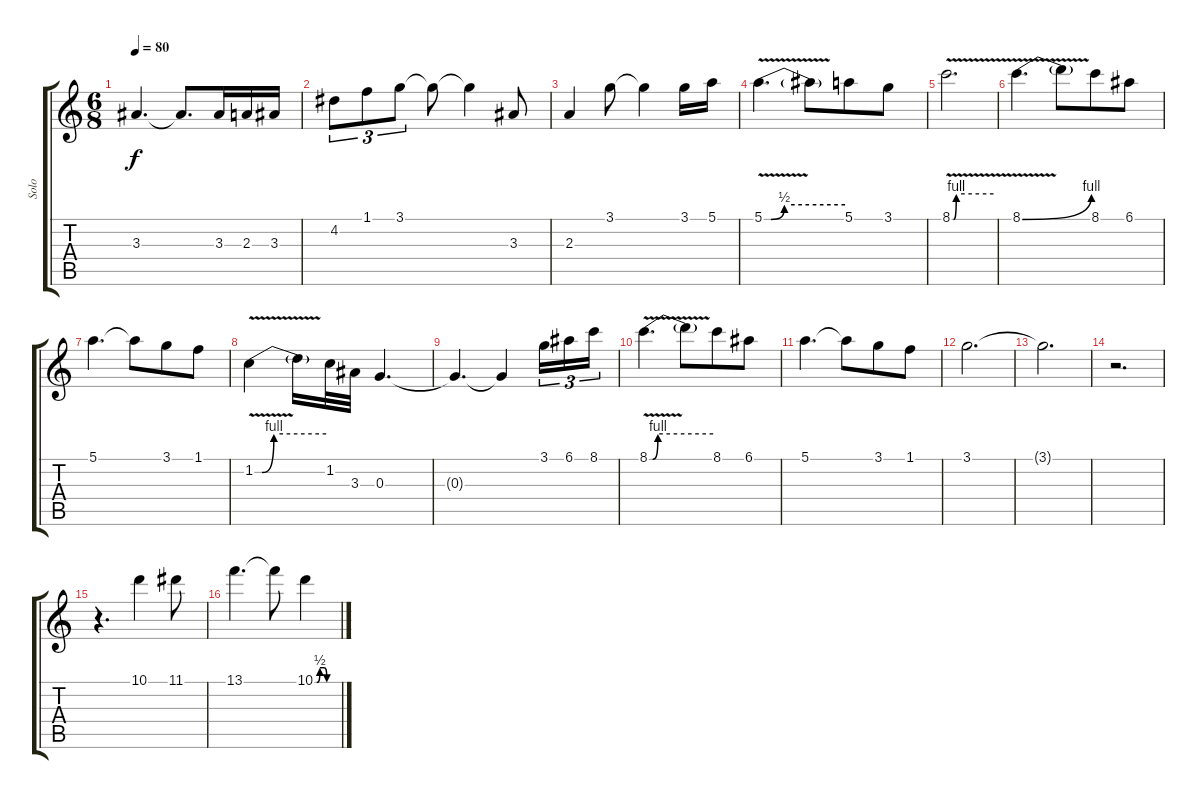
\track ("Solo" "Solo") {instrument overdrivenguitar}
\staff {score tabs}
\tuning (E4 B3 G3 D3 A2 E2) {hide}
\ts (6 8)
\tempo 80
\clef g2
\ks c
3.3{t}.4{d dy f} 3.3{t}.8{d} 3.3.16 2.3.16 3.3.16 |
4.2.8{tu (3 2)} 1.1.8{tu (3 2)} 3.1.8{tu (3 2)} 3.1{t}.8 3.1{t}.4 3.3.8 |
2.3.4 3.1.8 3.1{t}.4 3.1.16 5.1.16 |
5.1{be (custom 0 0 5 0 15 2 60 2) v}.4{d} 5.1{t}.8 5.1.8 3.1.8 |
8.1{be (custom 0 0 2 0 6 4 60 4) v}.2{d} |
8.1{be (bend 0 0 60 4) v}.4{d} 8.1{t}.8 8.1.8 6.1.8 |
5.1.4{d} 5.1{t}.8 3.1.8 1.1.8 |
1.2{be (custom 0 0 6 0 16 4 60 4) v}.4 1.2{t}.16 1.2.32 3.3.32 0.3.4{d} |
0.3{t}.4{d} 0.3{t}.4 3.1.16{tu (3 2)} 6.1.16{tu (3 2)} 8.1.16{tu (3 2)} |
8.1{be (custom 0 0 3 0 8 4 60 4) v}.4{d} 8.1{t}.8 8.1.8 6.1.8 |
5.1.4{d} 5.1{t}.8 3.1.8 1.1.8 |
3.1.2{d} |
3.1{t}.2{d} |
r.2{d} |
r.4{d} 10.1.4 11.1.8 |
13.1.4{d} 13.1{t}.8 10.1{be (custom 0 0 5 0 13 2 24 2 31 0 60 0)}.4
